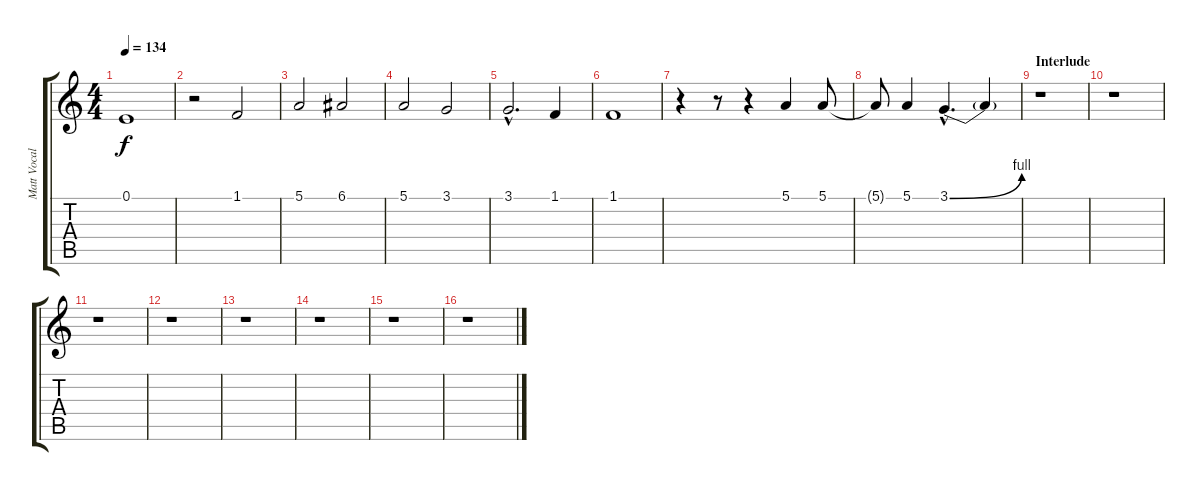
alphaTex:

\track ("Matt Vocals" "Matt Vocal") {instrument flute}
\staff {score tabs}
\tuning (E4 B3 G3 D3 A2 E2) {hide}
\ts (4 4)
\tempo 134
\clef g2
\ks c
0.1{t}.1{dy f} |
r.2 1.1.2 |
5.1.2 6.1.2 |
5.1.2 3.1.2 |
3.1{hac}.2{d} 1.1.4 |
1.1.1 |
r.4 r.8 r.4 5.1.4 5.1.8 |
5.1{t}.8 5.1.4 3.1{be (bend 0 0 60 4) hac}.4{d} 3.1{t}.4 |
\section ("" "Interlude")
r.1 |
r.1 |
r.1 |
r.1 |
r.1 |
r.1 |
r.1 |
r.1
